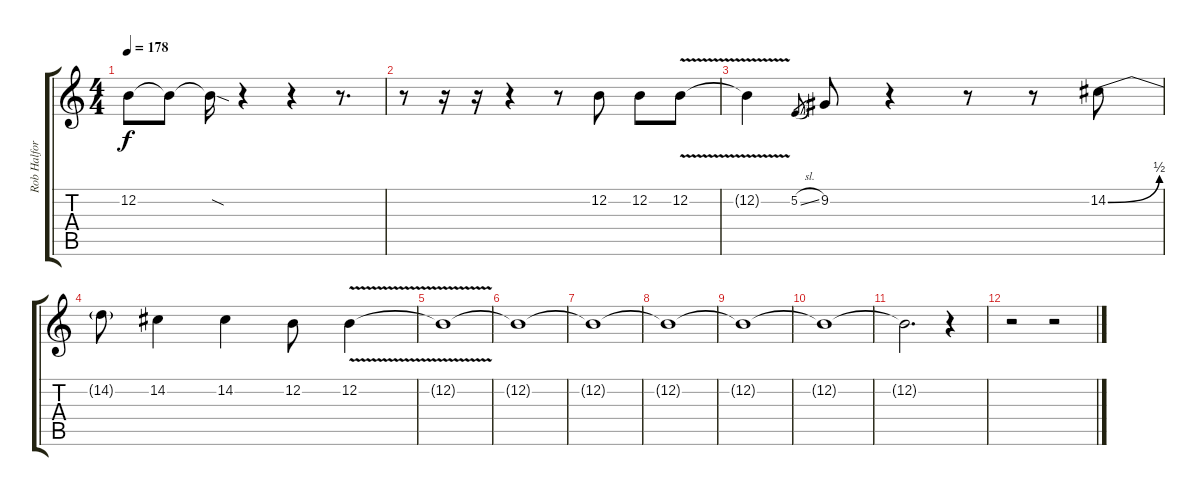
\track ("Rob Halford" "Rob Halfor") {instrument violin}
\staff {score tabs}
\tuning (E4 B3 G3 D3 A2 E2) {hide}
\ts (4 4)
\tempo 178
\clef g2
\ks c
12.2{t}.8{dy f} 12.2{t}.8 12.2{sod t}.16 r.4 r.4 r.8{d} |
r.8 r.16 r.16 r.4 r.8 12.2.8 12.2.8 12.2{v}.8 |
12.2{t}.4 5.2{sl}.8{gr} 9.2.8 r.4 r.8 r.8 14.2{be (bend 0 0 60 2)}.8 |
14.2{t}.8 14.2.4 14.2.4 12.2.8 12.2{v}.4 |
12.2{t}.1 |
12.2{t}.1 |
12.2{t}.1 |
12.2{t}.1 |
12.2{t}.1 |
12.2{t}.1 |
12.2{t}.2{d} r.4 |
r.2 r.2
